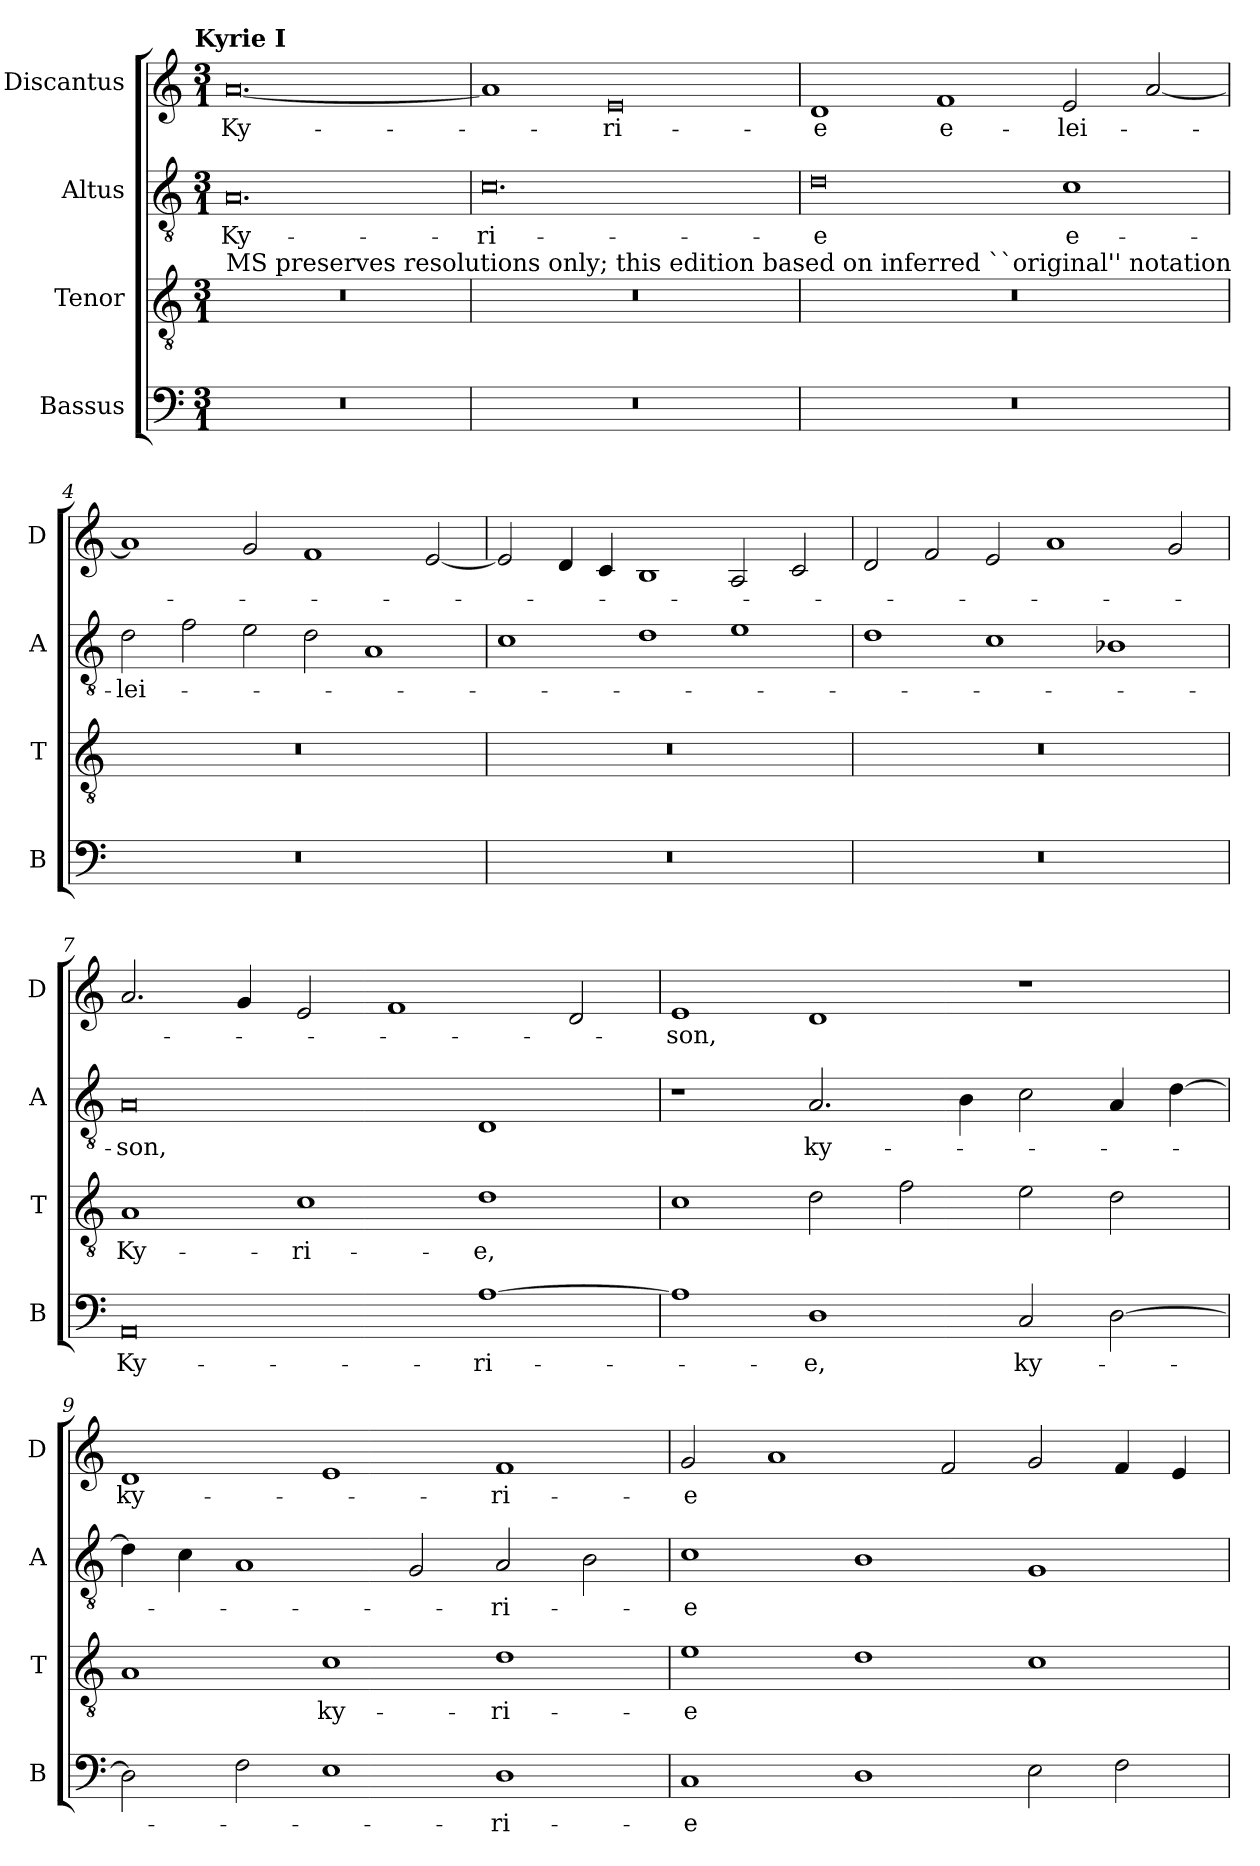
**kern	**text	**kern	**text	**kern	**text	**kern	**text
*part4	*part4	*part3	*part3	*part2	*part2	*part1	*part1
*staff4	*staff4	*staff3	*staff3	*staff2	*staff2	*staff1	*staff1
*I"Bassus	*	*I"Tenor	*	*I"Altus	*	*I"Discantus	*
*I'B	*	*I'T	*	*I'A	*	*I'D	*
*clefF4	*	*clefGv2	*	*clefGv2	*	*clefG2	*
*k[]	*	*k[]	*	*k[]	*	*k[]	*
!!LO:TX:omd:t=Kyrie I
*M3/1	*	*M3/1	*	*M3/1	*	*M3/1	*
*MM300	*	*MM300	*	*MM300	*	*MM300	*
=1	=1	=1	=1	=1	=1	=1	=1
!	!	!LO:TX:a:t=MS preserves resolutions only; this edition based on inferred ``original'' notation	!	!	!	!	!
0.r	.	0.r	.	0.A	Ky-	[0.a	Ky-
=2	=2	=2	=2	=2	=2	=2	=2
0.r	.	0.r	.	0.c	-ri-	1a]	.
.	.	.	.	.	.	0e	-ri-
=3	=3	=3	=3	=3	=3	=3	=3
0.r	.	0.r	.	0d	-e	1d	-e
.	.	.	.	.	.	1f	e-
.	.	.	.	1c	e-	2e	-lei-
.	.	.	.	.	.	[2a	.
=4	=4	=4	=4	=4	=4	=4	=4
0.r	.	0.r	.	2d	-lei-	1a]	.
.	.	.	.	2f	.	.	.
.	.	.	.	2e	.	2g	.
.	.	.	.	2d	.	1f	.
.	.	.	.	1A	.	.	.
.	.	.	.	.	.	[2e	.
=5	=5	=5	=5	=5	=5	=5	=5
0.r	.	0.r	.	1c	.	2e]	.
.	.	.	.	.	.	4d	.
.	.	.	.	.	.	4c	.
.	.	.	.	1d	.	1B	.
.	.	.	.	1e	.	2A	.
.	.	.	.	.	.	2c	.
=6	=6	=6	=6	=6	=6	=6	=6
0.r	.	0.r	.	1d	.	2d	.
.	.	.	.	.	.	2f	.
.	.	.	.	1c	.	2e	.
.	.	.	.	.	.	1a	.
.	.	.	.	1B-X	.	.	.
.	.	.	.	.	.	2g	.
=7	=7	=7	=7	=7	=7	=7	=7
0AA	Ky-	1A	Ky-	0A	-son,	2.a	.
.	.	.	.	.	.	4g	.
.	.	1c	-ri-	.	.	2e	.
.	.	.	.	.	.	1f	.
[1A	-ri-	1d	-e,	1D	.	.	.
.	.	.	.	.	.	2d	.
=8	=8	=8	=8	=8	=8	=8	=8
1A]	.	1c	.	1r	.	1e	-son,
1D	-e,	2d	.	2.A	ky-	1d	.
.	.	2f	.	.	.	.	.
.	.	.	.	4B	.	.	.
2C	ky-	2e	.	2c	.	1r	.
[2D	.	2d	.	4A	.	.	.
.	.	.	.	[4d	.	.	.
=9	=9	=9	=9	=9	=9	=9	=9
2D]	.	1A	.	4d]	.	1d	ky-
.	.	.	.	4c	.	.	.
2F	.	.	.	1A	.	.	.
1E	.	1c	ky-	.	.	1e	.
.	.	.	.	2G	.	.	.
1D	-ri-	1d	-ri-	2A	-ri-	1f	-ri-
.	.	.	.	2B	.	.	.
=10	=10	=10	=10	=10	=10	=10	=10
1C	-e	1e	-e	1c	-e	2g	-e
.	.	.	.	.	.	1a	.
1D	.	1d	.	1B	.	.	.
.	.	.	.	.	.	2f	.
2E	.	1c	.	1G	.	2g	.
2F	.	.	.	.	.	4f	.
.	.	.	.	.	.	4e	.
=	=	=	=	=	=	=	=
*-	*-	*-	*-	*-	*-	*-	*-
